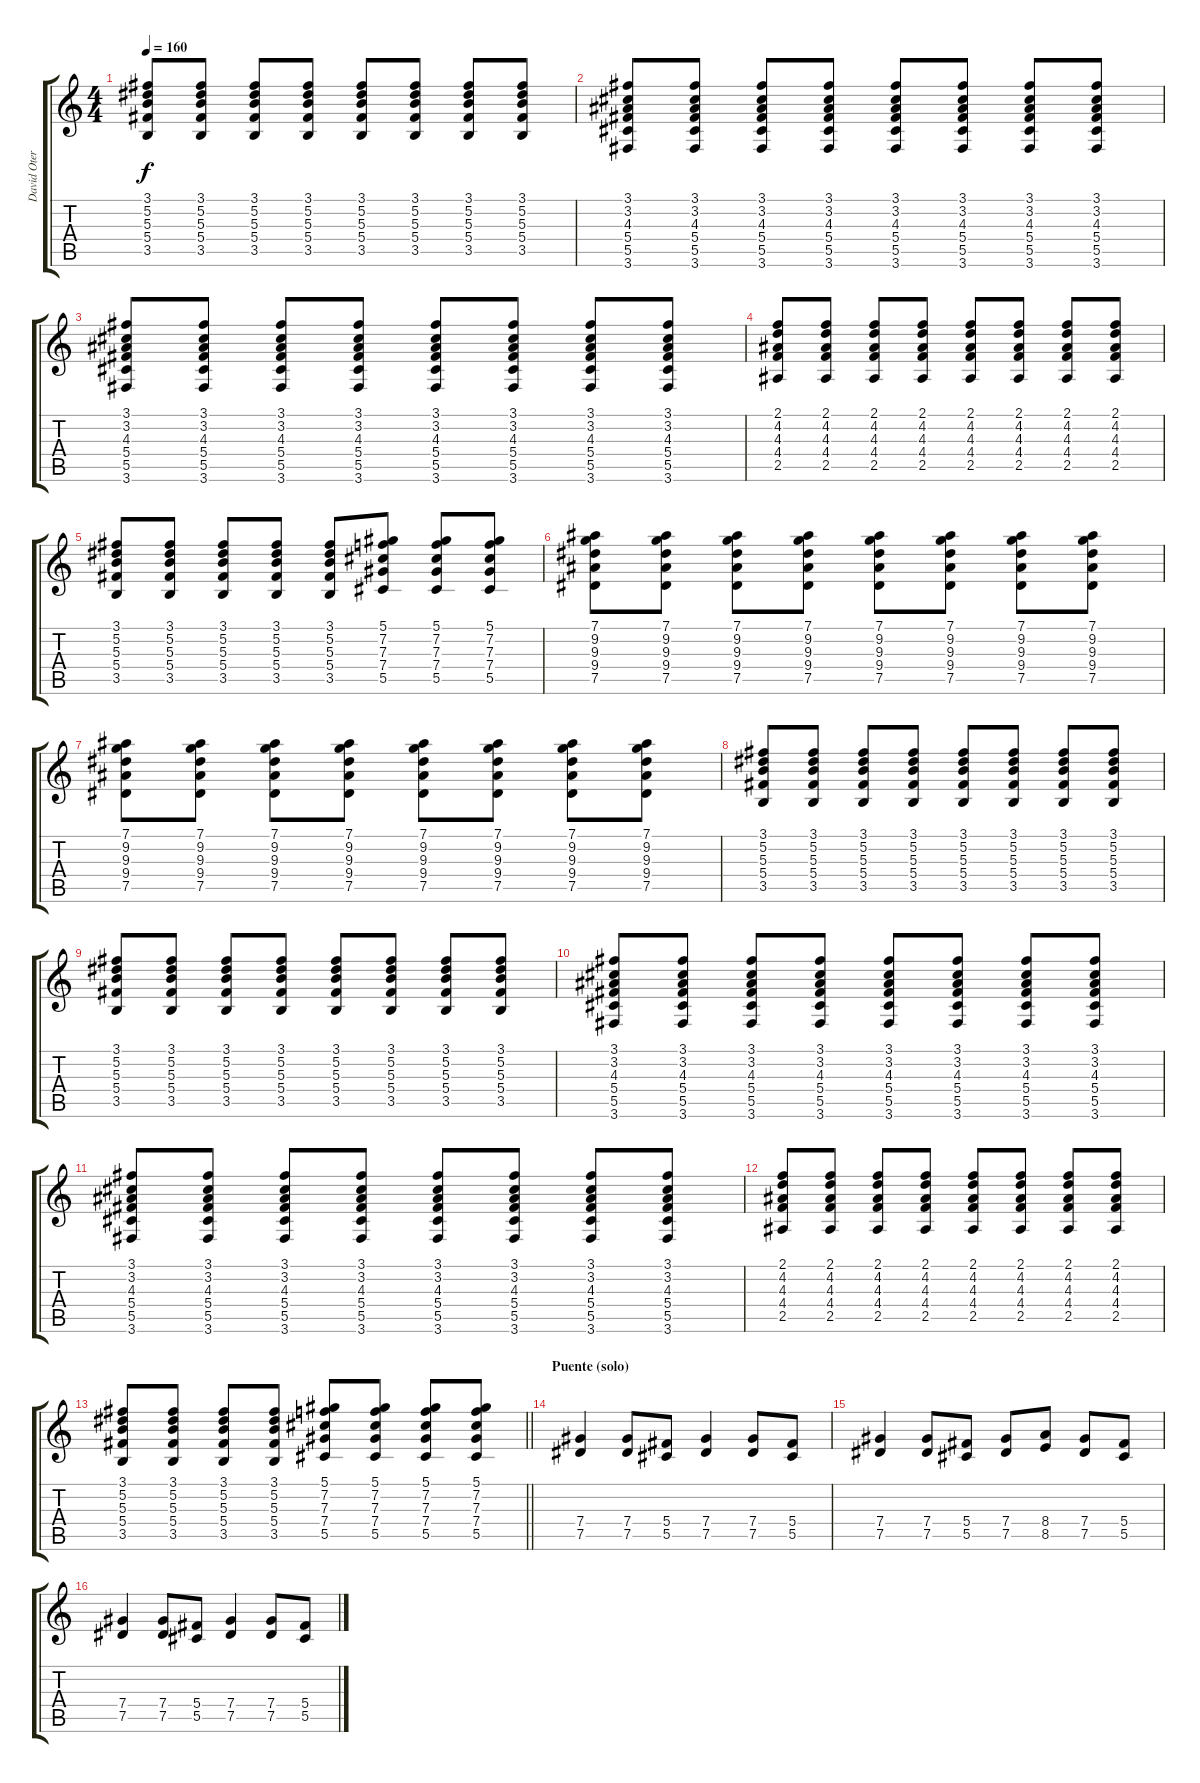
\track ("David Otero" "David Oter") {instrument overdrivenguitar}
\staff {score tabs}
\tuning (Eb4 Bb3 Gb3 Db3 Ab2 Eb2) {hide}
\ts (4 4)
\tempo 160
\clef g2
\ks c
(3.1 5.2 5.3 5.4 3.5).8{dy f} (3.1 5.2 5.3 5.4 3.5).8 (3.1 5.2 5.3 5.4 3.5).8 (3.1 5.2 5.3 5.4 3.5).8 (3.1 5.2 5.3 5.4 3.5).8 (3.1 5.2 5.3 5.4 3.5).8 (3.1 5.2 5.3 5.4 3.5).8 (3.1 5.2 5.3 5.4 3.5).8 |
(3.1 3.2 4.3 5.4 5.5 3.6).8 (3.1 3.2 4.3 5.4 5.5 3.6).8 (3.1 3.2 4.3 5.4 5.5 3.6).8 (3.1 3.2 4.3 5.4 5.5 3.6).8 (3.1 3.2 4.3 5.4 5.5 3.6).8 (3.1 3.2 4.3 5.4 5.5 3.6).8 (3.1 3.2 4.3 5.4 5.5 3.6).8 (3.1 3.2 4.3 5.4 5.5 3.6).8 |
(3.1 3.2 4.3 5.4 5.5 3.6).8 (3.1 3.2 4.3 5.4 5.5 3.6).8 (3.1 3.2 4.3 5.4 5.5 3.6).8 (3.1 3.2 4.3 5.4 5.5 3.6).8 (3.1 3.2 4.3 5.4 5.5 3.6).8 (3.1 3.2 4.3 5.4 5.5 3.6).8 (3.1 3.2 4.3 5.4 5.5 3.6).8 (3.1 3.2 4.3 5.4 5.5 3.6).8 |
(2.1 4.2 4.3 4.4 2.5).8 (2.1 4.2 4.3 4.4 2.5).8 (2.1 4.2 4.3 4.4 2.5).8 (2.1 4.2 4.3 4.4 2.5).8 (2.1 4.2 4.3 4.4 2.5).8 (2.1 4.2 4.3 4.4 2.5).8 (2.1 4.2 4.3 4.4 2.5).8 (2.1 4.2 4.3 4.4 2.5).8 |
(3.1 5.2 5.3 5.4 3.5).8 (3.1 5.2 5.3 5.4 3.5).8 (3.1 5.2 5.3 5.4 3.5).8 (3.1 5.2 5.3 5.4 3.5).8 (3.1 5.2 5.3 5.4 3.5).8 (5.1 7.2 7.3 7.4 5.5).8 (5.1 7.2 7.3 7.4 5.5).8 (5.1 7.2 7.3 7.4 5.5).8 |
(7.1 9.2 9.3 9.4 7.5).8 (7.1 9.2 9.3 9.4 7.5).8 (7.1 9.2 9.3 9.4 7.5).8 (7.1 9.2 9.3 9.4 7.5).8 (7.1 9.2 9.3 9.4 7.5).8 (7.1 9.2 9.3 9.4 7.5).8 (7.1 9.2 9.3 9.4 7.5).8 (7.1 9.2 9.3 9.4 7.5).8 |
(7.1 9.2 9.3 9.4 7.5).8 (7.1 9.2 9.3 9.4 7.5).8 (7.1 9.2 9.3 9.4 7.5).8 (7.1 9.2 9.3 9.4 7.5).8 (7.1 9.2 9.3 9.4 7.5).8 (7.1 9.2 9.3 9.4 7.5).8 (7.1 9.2 9.3 9.4 7.5).8 (7.1 9.2 9.3 9.4 7.5).8 |
(3.1 5.2 5.3 5.4 3.5).8 (3.1 5.2 5.3 5.4 3.5).8 (3.1 5.2 5.3 5.4 3.5).8 (3.1 5.2 5.3 5.4 3.5).8 (3.1 5.2 5.3 5.4 3.5).8 (3.1 5.2 5.3 5.4 3.5).8 (3.1 5.2 5.3 5.4 3.5).8 (3.1 5.2 5.3 5.4 3.5).8 |
(3.1 5.2 5.3 5.4 3.5).8 (3.1 5.2 5.3 5.4 3.5).8 (3.1 5.2 5.3 5.4 3.5).8 (3.1 5.2 5.3 5.4 3.5).8 (3.1 5.2 5.3 5.4 3.5).8 (3.1 5.2 5.3 5.4 3.5).8 (3.1 5.2 5.3 5.4 3.5).8 (3.1 5.2 5.3 5.4 3.5).8 |
(3.1 3.2 4.3 5.4 5.5 3.6).8 (3.1 3.2 4.3 5.4 5.5 3.6).8 (3.1 3.2 4.3 5.4 5.5 3.6).8 (3.1 3.2 4.3 5.4 5.5 3.6).8 (3.1 3.2 4.3 5.4 5.5 3.6).8 (3.1 3.2 4.3 5.4 5.5 3.6).8 (3.1 3.2 4.3 5.4 5.5 3.6).8 (3.1 3.2 4.3 5.4 5.5 3.6).8 |
(3.1 3.2 4.3 5.4 5.5 3.6).8 (3.1 3.2 4.3 5.4 5.5 3.6).8 (3.1 3.2 4.3 5.4 5.5 3.6).8 (3.1 3.2 4.3 5.4 5.5 3.6).8 (3.1 3.2 4.3 5.4 5.5 3.6).8 (3.1 3.2 4.3 5.4 5.5 3.6).8 (3.1 3.2 4.3 5.4 5.5 3.6).8 (3.1 3.2 4.3 5.4 5.5 3.6).8 |
(2.1 4.2 4.3 4.4 2.5).8 (2.1 4.2 4.3 4.4 2.5).8 (2.1 4.2 4.3 4.4 2.5).8 (2.1 4.2 4.3 4.4 2.5).8 (2.1 4.2 4.3 4.4 2.5).8 (2.1 4.2 4.3 4.4 2.5).8 (2.1 4.2 4.3 4.4 2.5).8 (2.1 4.2 4.3 4.4 2.5).8 |
\barLineRight lightlight
(3.1 5.2 5.3 5.4 3.5).8 (3.1 5.2 5.3 5.4 3.5).8 (3.1 5.2 5.3 5.4 3.5).8 (3.1 5.2 5.3 5.4 3.5).8 (5.1 7.2 7.3 7.4 5.5).8 (5.1 7.2 7.3 7.4 5.5).8 (5.1 7.2 7.3 7.4 5.5).8 (5.1 7.2 7.3 7.4 5.5).8 |
\section ("" "Puente (solo)")
(7.4 7.5).4 (7.4 7.5).8 (5.4 5.5).8 (7.4 7.5).4 (7.4 7.5).8 (5.4 5.5).8 |
(7.4 7.5).4 (7.4 7.5).8 (5.4 5.5).8 (7.4 7.5).8 (8.4 8.5).8 (7.4 7.5).8 (5.4 5.5).8 |
(7.4 7.5).4 (7.4 7.5).8 (5.4 5.5).8 (7.4 7.5).4 (7.4 7.5).8 (5.4 5.5).8
